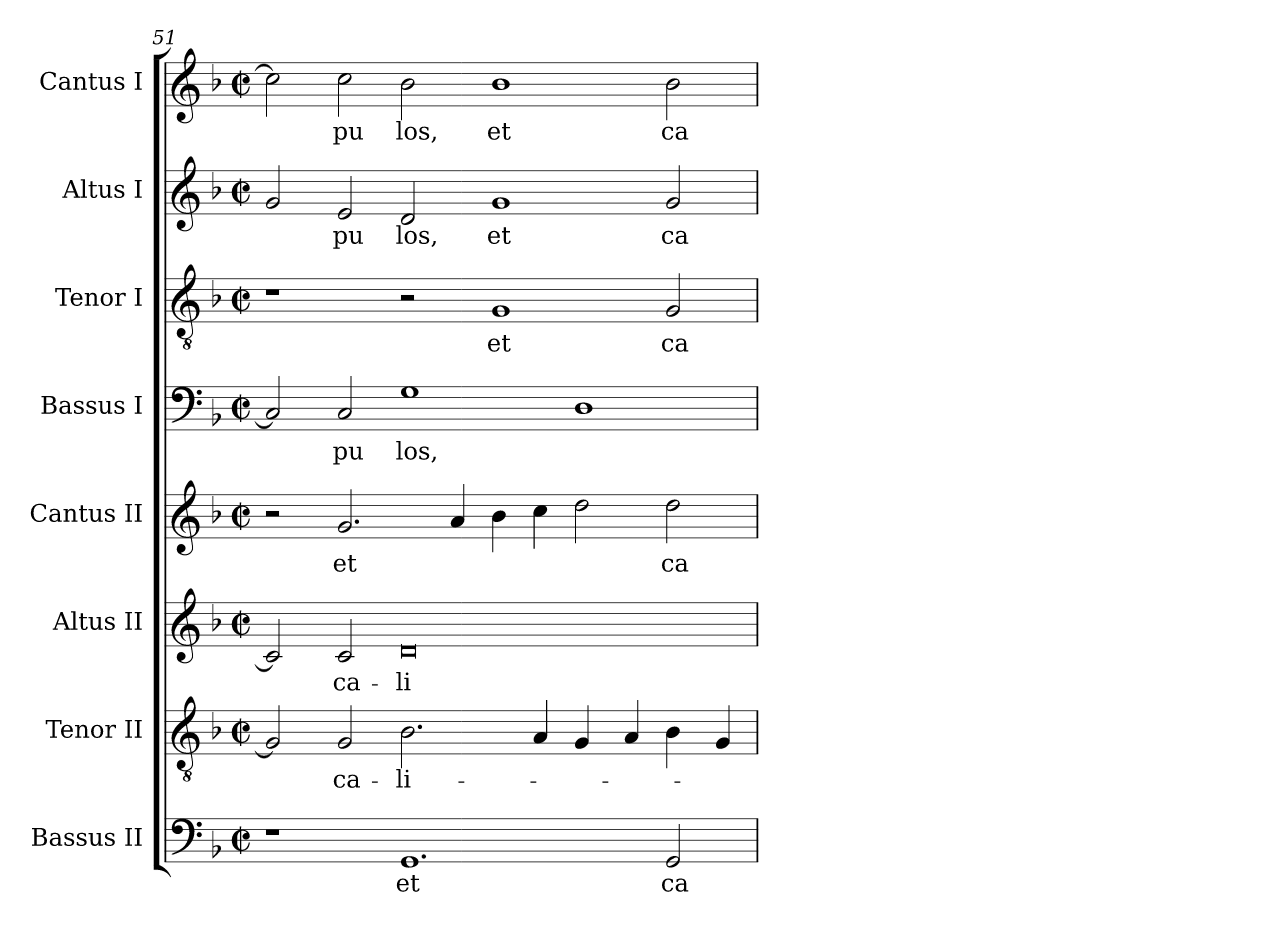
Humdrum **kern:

**kern	**text	**kern	**text	**kern	**text	**kern	**text	**kern	**text	**kern	**text	**kern	**text	**kern	**text
*part8	*part8	*part7	*part7	*part6	*part6	*part5	*part5	*part4	*part4	*part3	*part3	*part2	*part2	*part1	*part1
*staff8	*staff8	*staff7	*staff7	*staff6	*staff6	*staff5	*staff5	*staff4	*staff4	*staff3	*staff3	*staff2	*staff2	*staff1	*staff1
*I"Bassus II	*	*I"Tenor II	*	*I"Altus II	*	*I"Cantus II	*	*I"Bassus I	*	*I"Tenor I	*	*I"Altus I	*	*I"Cantus I	*
!!LO:LB:g=z
*clefF4	*	*clefGv2	*	*clefG2	*	*clefG2	*	*clefF4	*	*clefGv2	*	*clefG2	*	*clefG2	*
*k[b-]	*	*k[b-]	*	*k[b-]	*	*k[b-]	*	*k[b-]	*	*k[b-]	*	*k[b-]	*	*k[b-]	*
*F:	*	*F:	*	*F:	*	*F:	*	*F:	*	*F:	*	*F:	*	*F:	*
*M2/2	*	*M2/2	*	*M2/2	*	*M2/2	*	*M2/2	*	*M2/2	*	*M2/2	*	*M2/2	*
*met(c|)	*	*met(c|)	*	*met(c|)	*	*met(c|)	*	*met(c|)	*	*met(c|)	*	*met(c|)	*	*met(c|)	*
=51	=51	=51	=51	=51	=51	=51	=51	=51	=51	=51	=51	=51	=51	=51	=51
*	*	*	*	*	*	*	*	*^	*	*	*	*^	*	*^	*
1r	.	2G/]	.	2c/]	.	2r	.	2C/]	32ryy	.	1r	.	2g/	32ryy	.	2cc\]	32ryy	.
.	.	.	.	.	.	.	.	.	1ryy	.	.	.	.	1ryy	.	.	1ryy	.
!	!	!	!LO:LY:b:cj	!	!LO:LY:b:cj	!	!LO:LY:b:cj	!	!	!LO:LY:b:cj	!	!	!	!	!LO:LY:b:cj	!	!	!LO:LY:b:cj
.	.	2G/	ca-	2c/	ca-	2.g/	et	2C/	.	-pu	.	.	2e/	.	pu	2cc\	.	-pu
!	!LO:LY:b:cj	!	!LO:LY:b:cj	!	!LO:LY:b:cj	!	!	!	!	!LO:LY:b:cj	!	!	!	!	!LO:LY:b:cj	!	!	!LO:LY:b:cj
1.GG	et	2.B-\	-li-	0d	-li-	.	.	1G	.	los,	2r	.	2d/	.	los,	2b-\	.	los,
.	.	.	.	.	.	.	.	.	1ryy	.	.	.	.	1ryy	.	.	1ryy	.
.	.	.	.	.	.	4a/	.	.	.	.	.	.	.	.	.	.	.	.
!	!	!	!	!	!	!	!	!	!	!	!	!LO:LY:b:cj	!	!	!LO:LY:b:cj	!	!	!LO:LY:b:cj
.	.	.	.	.	.	4b-\	.	.	.	.	1G	et	1g	.	et	1b-	.	et
.	.	4A/	.	.	.	4cc\	.	.	.	.	.	.	.	.	.	.	.	.
.	.	4G/	.	.	.	2dd\	.	1D	.	.	.	.	.	.	.	.	.	.
.	.	.	.	.	.	.	.	.	2ryy	.	.	.	.	2ryy	.	.	2ryy	.
.	.	4A/	.	.	.	.	.	.	.	.	.	.	.	.	.	.	.	.
!	!LO:LY:b:cj	!	!	!	!	!	!LO:LY:b:cj	!	!	!	!	!LO:LY:b:cj	!	!	!LO:LY:b:cj	!	!	!LO:LY:b:cj
2GG/	ca	4B-\	.	.	.	2dd\	ca-	.	.	.	2G/	ca-	2g/	.	ca	2b-\	.	ca
.	.	.	.	.	.	.	.	.	4...ryy	.	.	.	.	4...ryy	.	.	4...ryy	.
.	.	4G/	.	.	.	.	.	.	.	.	.	.	.	.	.	.	.	.
*	*	*	*	*	*	*	*	*	*	*	*	*	*v	*v	*	*	*	*
*	*	*	*	*	*	*	*	*v	*v	*	*	*	*	*	*v	*v	*
=	=	=	=	=	=	=	=	=	=	=	=	=	=	=	=
*-	*-	*-	*-	*-	*-	*-	*-	*-	*-	*-	*-	*-	*-	*-	*-
